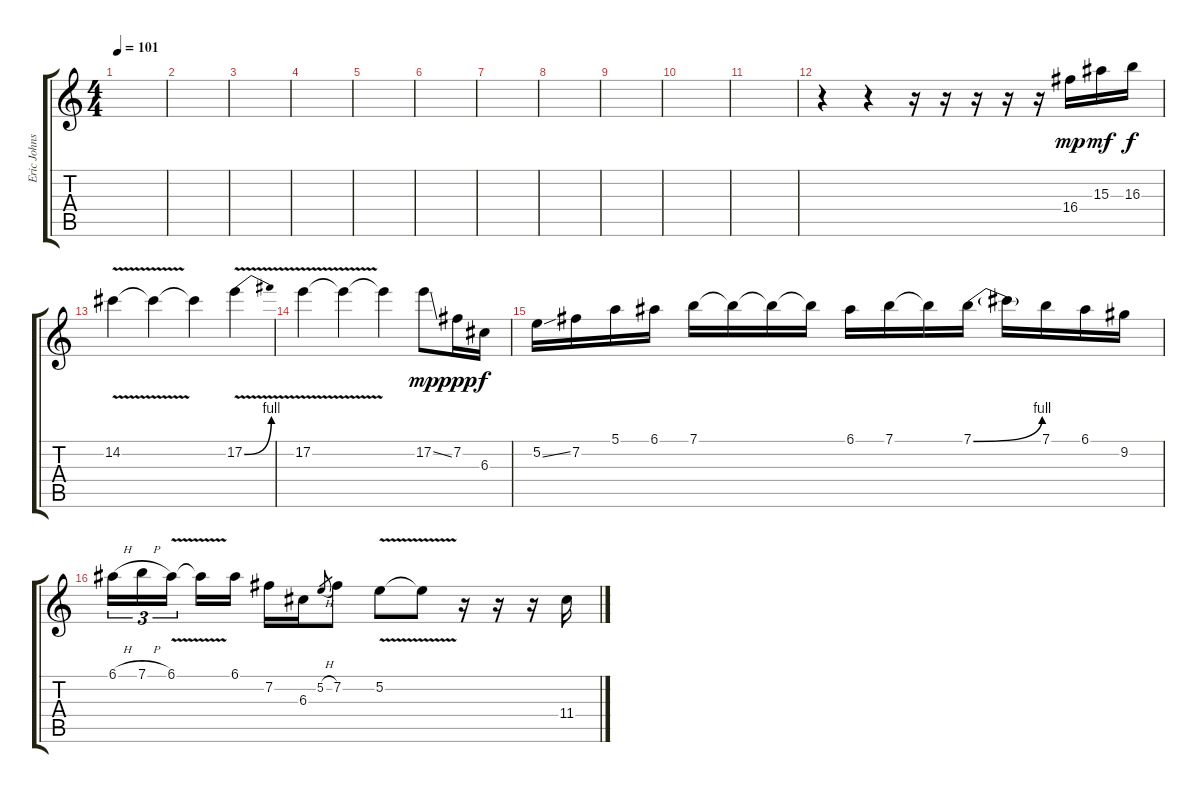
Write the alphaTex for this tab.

\track ("Eric Johnson" "Eric Johns") {instrument overdrivenguitar}
\staff {score tabs}
\tuning (E4 B3 G3 D3 A2 E2) {hide}
\ts (4 4)
\tempo 101
\clef g2
\ks c
|
|
|
|
|
|
|
|
|
|
|
r.4 r.4 r.16 r.16 r.16 r.16 r.16 16.4.16{dy mp} 15.3.16{dy mf} 16.3.16{dy f} |
14.2{v}.4 14.2{t}.4 14.2{t}.4 17.2{be (bend 0 0 60 4) v}.4 |
17.2{v}.4 17.2{t}.4 17.2{t}.4 17.2{ss}.8{dy mp} 7.2.16{dy ppp} 6.3.16{dy f} |
5.2{ss}.16 7.2.16 5.1.16 6.1.16 7.1.16 7.1{t}.16 7.1{t}.16 7.1{t}.16 6.1.16 7.1.16 7.1{t}.16 7.1{be (bend 0 0 60 4)}.16 7.1{t}.16 7.1.16 6.1.16 9.2.16 |
6.1{h}.16{tu (3 2)} 7.1{h}.16{tu (3 2)} 6.1{v}.16{tu (3 2)} 6.1{t}.16 6.1.16 7.2.16 6.3.16 5.2{h}.8{gr} 7.2.8 5.2{v}.8 5.2{t}.8 r.16 r.16 r.16 11.4.16
